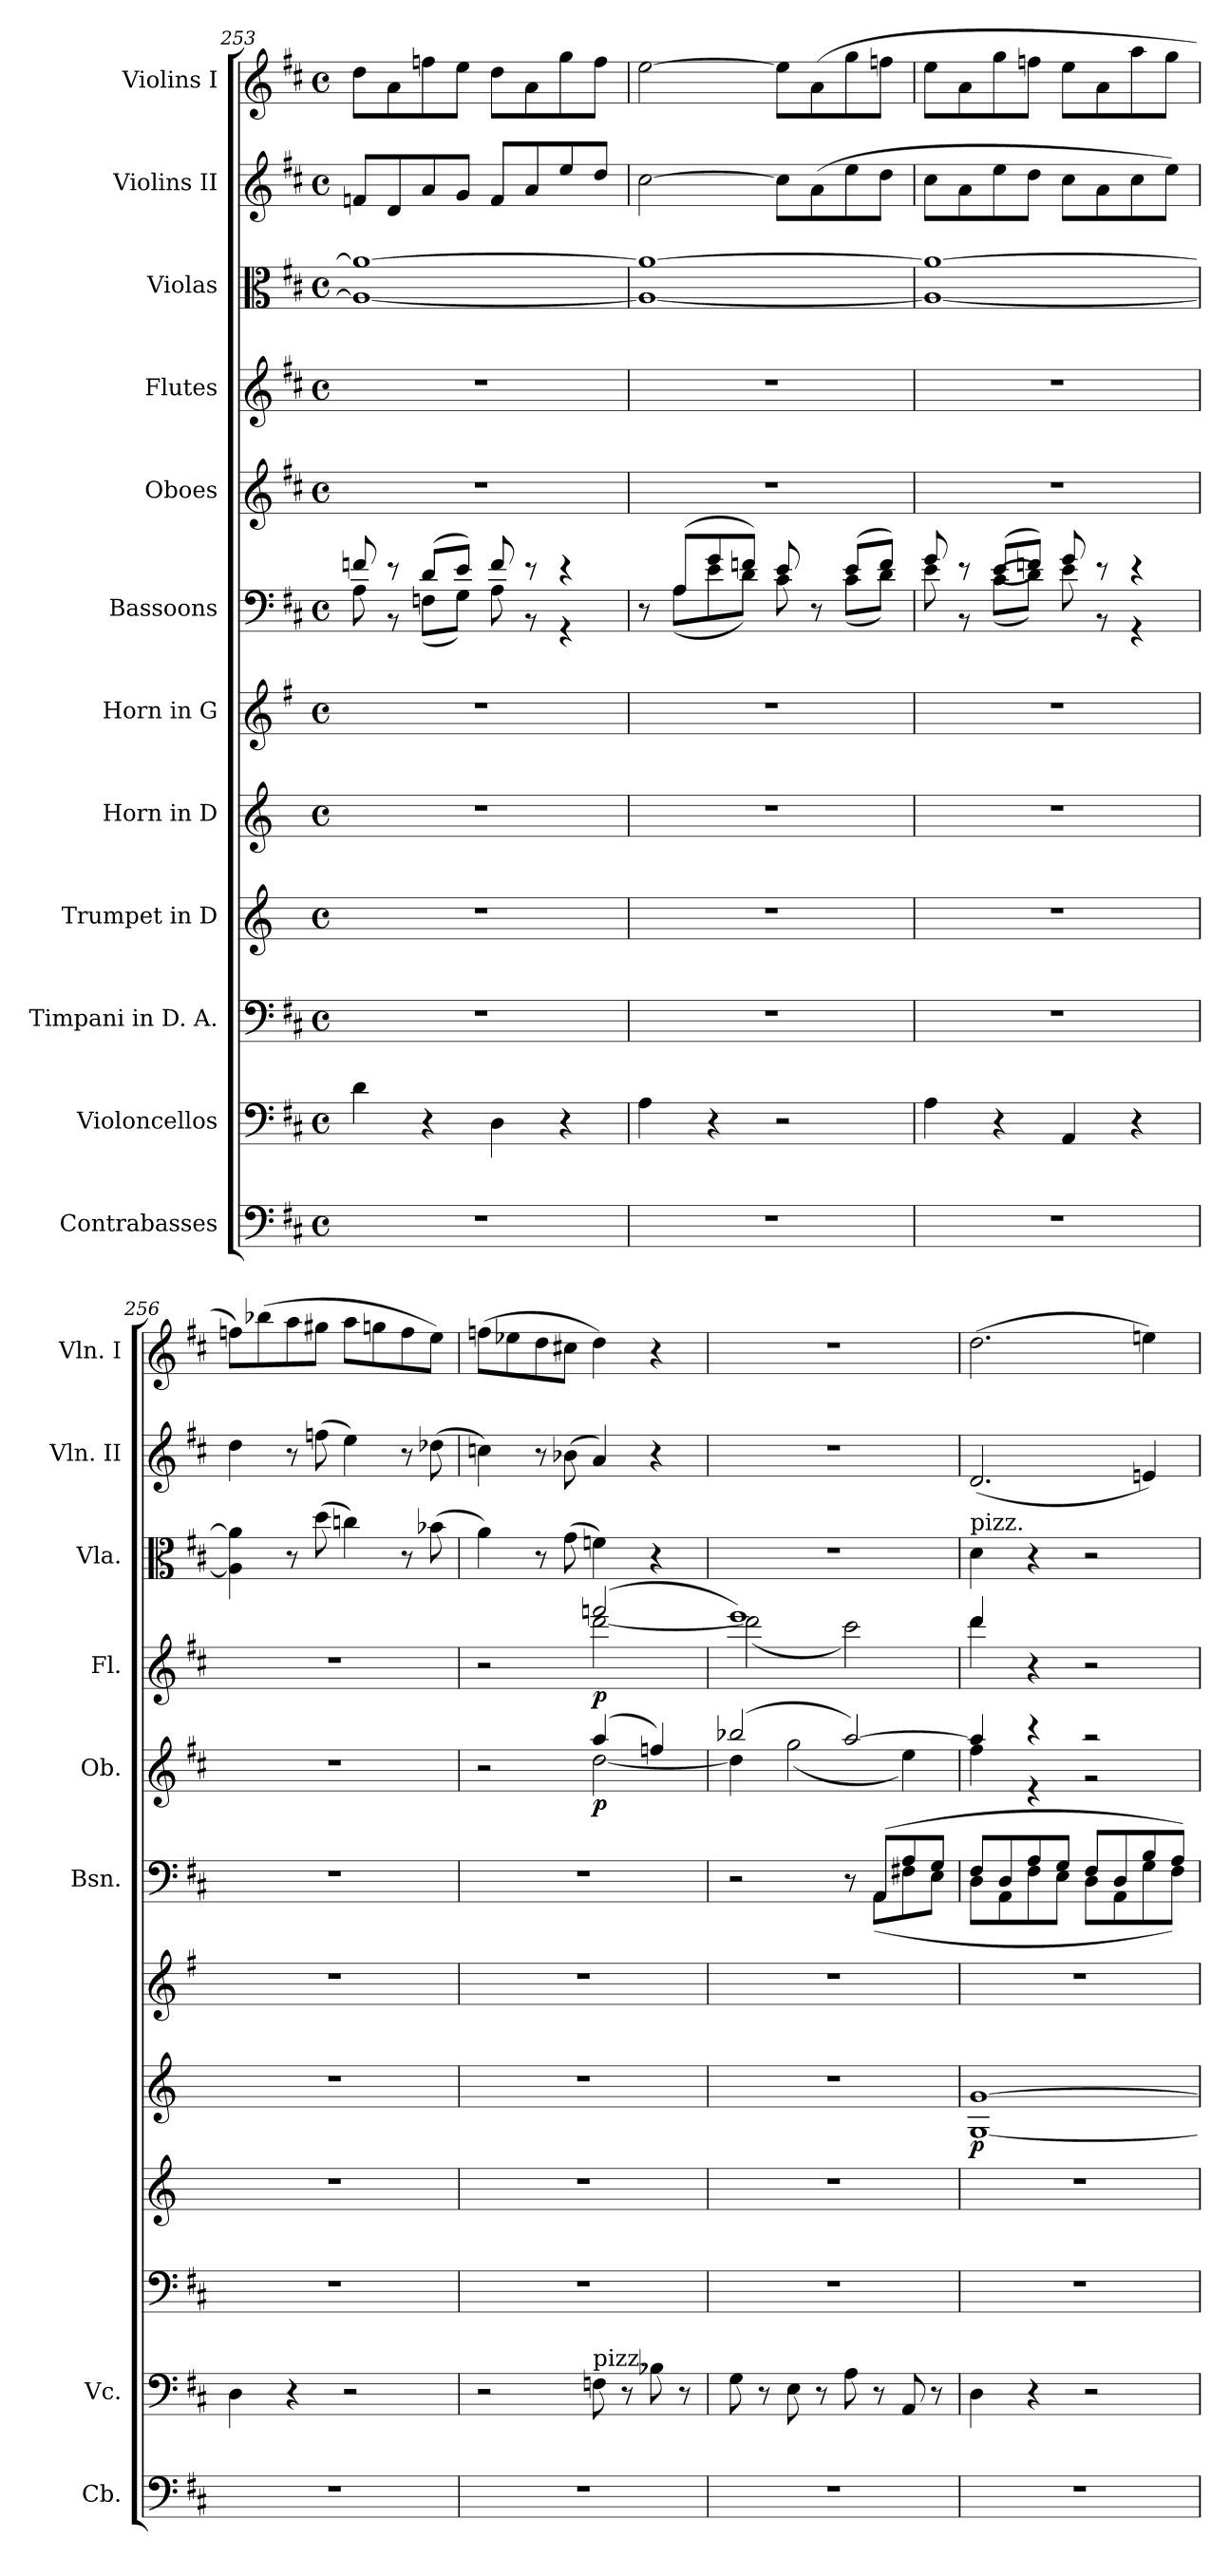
**kern	**kern	**kern	**kern	**kern	**dynam	**kern	**kern	**kern	**dynam	**kern	**dynam	**kern	**kern	**kern
*part12	*part11	*part10	*part9	*part8	*part8	*part7	*part6	*part5	*part5	*part4	*part4	*part3	*part2	*part1
*staff12	*staff11	*staff10	*staff9	*staff8	*staff8	*staff7	*staff6	*staff5	*staff5	*staff4	*staff4	*staff3	*staff2	*staff1
*I"Contrabasses	*I"Violoncellos	*I"Timpani in D. A.	*I"Trumpet in D	*I"Horn in D	*	*I"Horn in G	*I"Bassoons	*I"Oboes	*	*I"Flutes	*	*I"Violas	*I"Violins II	*I"Violins I
*I'Cb.	*I'Vc.	*	*	*	*	*	*I'Bsn.	*I'Ob.	*	*I'Fl.	*	*I'Vla.	*I'Vln. II	*I'Vln. I
*clefF4	*clefF4	*clefF4	*clefG2	*clefG2	*	*clefG2	*clefF4	*clefG2	*	*clefG2	*	*clefC3	*clefG2	*clefG2
*ITrd7c12	*	*	*ITrd-1c-2	*ITrd6c10	*	*ITrd3c5	*	*	*	*	*	*	*	*
*k[f#c#]	*k[f#c#]	*k[f#c#]	*k[f#c#]	*k[f#c#]	*	*k[f#c#]	*k[f#c#]	*k[f#c#]	*	*k[f#c#]	*	*k[f#c#]	*k[f#c#]	*k[f#c#]
*M4/4	*M4/4	*M4/4	*M4/4	*M4/4	*	*M4/4	*M4/4	*M4/4	*	*M4/4	*	*M4/4	*M4/4	*M4/4
*met(c)	*met(c)	*met(c)	*met(c)	*met(c)	*	*met(c)	*met(c)	*met(c)	*	*met(c)	*	*met(c)	*met(c)	*met(c)
=253	=253	=253	=253	=253	=253	=253	=253	=253	=253	=253	=253	=253	=253	=253
*	*	*	*	*	*	*	*^	*	*	*	*	*	*	*
1r	4d\	1r	1r	1r	.	1r	8fn/	8A\	1r	.	1r	.	1A_ 1a_	8fn/L	8dd\L
.	.	.	.	.	.	.	8r	8r	.	.	.	.	.	8d/	8a\
.	4r	.	.	.	.	.	(>8d/L	(<8Fn\L	.	.	.	.	.	8a/	8ffn\
.	.	.	.	.	.	.	8e/J)	8G\J)	.	.	.	.	.	8g/J	8ee\J
.	4D\	.	.	.	.	.	8f/	8A\	.	.	.	.	.	8f/L	8dd\L
.	.	.	.	.	.	.	8r	8r	.	.	.	.	.	8a/	8a\
.	4r	.	.	.	.	.	4r	4r	.	.	.	.	.	8ee/	8gg\
.	.	.	.	.	.	.	.	.	.	.	.	.	.	8dd/J	8ff\J
!!LO:PB:g=z
=254	=254	=254	=254	=254	=254	=254	=254	=254	=254	=254	=254	=254	=254	=254	=254
1r	4A\	1r	1r	1r	.	1r	8r	8ryy	1r	.	1r	.	1A_ 1a_	[2cc#\	[2ee\
.	.	.	.	.	.	.	(>8A/L	(<8A\L	.	.	.	.	.	.	.
.	4r	.	.	.	.	.	8g/	8e\	.	.	.	.	.	.	.
.	.	.	.	.	.	.	8fn/J)	8d\J)	.	.	.	.	.	.	.
.	2r	.	.	.	.	.	8e/	8c#\	.	.	.	.	.	8cc#\L]	8ee\L]
.	.	.	.	.	.	.	8r	8ryy	.	.	.	.	.	(>8a\	(>8a\
.	.	.	.	.	.	.	(>8e/L	(<8c#\L	.	.	.	.	.	8ee\	8gg\
.	.	.	.	.	.	.	8f/J)	8d\J)	.	.	.	.	.	8dd\J	8ffn\J
=255	=255	=255	=255	=255	=255	=255	=255	=255	=255	=255	=255	=255	=255	=255	=255
1r	4A\	1r	1r	1r	.	1r	8g/	8e\	1r	.	1r	.	1A_ 1a_	8cc#\L	8ee\L
.	.	.	.	.	.	.	8r	8r	.	.	.	.	.	8a\	8a\
.	4r	.	.	.	.	.	(>(>8e/L	(<(<8c#\L	.	.	.	.	.	8ee\	8gg\
.	.	.	.	.	.	.	8fn/J))	8d\J))	.	.	.	.	.	8dd\J	8ffn\J
.	4AA/	.	.	.	.	.	8g/	8e\	.	.	.	.	.	8cc#\L	8ee\L
.	.	.	.	.	.	.	8r	8r	.	.	.	.	.	8a\	8a\
.	4r	.	.	.	.	.	4r	4r	.	.	.	.	.	8cc#\	8aa\
.	.	.	.	.	.	.	.	.	.	.	.	.	.	8ee\J)	8gg\J
*	*	*	*	*	*	*	*v	*v	*	*	*	*	*	*	*
=256	=256	=256	=256	=256	=256	=256	=256	=256	=256	=256	=256	=256	=256	=256
1r	4D\	1r	1r	1r	.	1r	1r	1r	.	1r	.	4A\] 4a\]	4dd\	8ffn\L)
.	.	.	.	.	.	.	.	.	.	.	.	.	.	(>8bb-X\
.	4r	.	.	.	.	.	.	.	.	.	.	8r	8r	8aa\
.	.	.	.	.	.	.	.	.	.	.	.	(>8dd\	(>8ffn\	8gg#X\J
.	2r	.	.	.	.	.	.	.	.	.	.	4ccn\)	4ee\)	8aa\L
.	.	.	.	.	.	.	.	.	.	.	.	.	.	8ggn\
.	.	.	.	.	.	.	.	.	.	.	.	8r	8r	8ff\
.	.	.	.	.	.	.	.	.	.	.	.	(>8b-X\	(>8dd-X\	8ee\J)
!!LO:PB:g=z
=257	=257	=257	=257	=257	=257	=257	=257	=257	=257	=257	=257	=257	=257	=257
*	*	*	*	*	*	*	*	*^	*	*^	*	*	*	*
1r	2r	1r	1r	1r	.	1r	1r	2r	2ryy	.	2r	2ryy	.	4a\)	4ccn\)	(>8ffn\L
.	.	.	.	.	.	.	.	.	.	.	.	.	.	.	.	8ee-X\
.	.	.	.	.	.	.	.	.	.	.	.	.	.	8r	8r	8dd\
.	.	.	.	.	.	.	.	.	.	.	.	.	.	(>8g\	(>8b-X\	8cc#X\J
!	!LO:TX:a:t=pizz.	!	!	!	!	!	!	!	!	!	!	!	!	!	!	!
!	!	!	!	!	!	!	!	!	!	!LO:DY:b	!	!	!LO:DY:b	!	!	!
.	8Fn\	.	.	.	.	.	.	(>4aa/	[2dd\	p	(>2fffn/	[2ddd\	p	4fn\)	4a/)	4dd\)
.	8r	.	.	.	.	.	.	.	.	.	.	.	.	.	.	.
.	8B-X\	.	.	.	.	.	.	4ffn/)	.	.	.	.	.	4r	4r	4r
.	8r	.	.	.	.	.	.	.	.	.	.	.	.	.	.	.
=258	=258	=258	=258	=258	=258	=258	=258	=258	=258	=258	=258	=258	=258	=258	=258	=258
*	*	*	*	*	*	*	*^	*	*	*	*	*	*	*	*	*
1r	8G\	1r	1r	1r	.	1r	2r	8ryy	(>2bb-X/	4dd\]	.	1eee)	(<2ddd\]	.	1r	1r	1r
*	*	*	*	*	*	*	*v	*v	*	*	*	*	*	*	*	*	*
.	8r	.	.	.	.	.	.	.	.	.	.	.	.	.	.	.
.	8E\	.	.	.	.	.	.	.	(<2gg\	.	.	.	.	.	.	.
.	8r	.	.	.	.	.	.	.	.	.	.	.	.	.	.	.
.	8A\	.	.	.	.	.	8r	[2aa/)	.	.	.	2ccc#\)	.	.	.	.
*	*	*	*	*	*	*	*^	*	*	*	*	*	*	*	*	*
.	8r	.	.	.	.	.	(>8AA/L	(<8AA\L	.	.	.	.	.	.	.	.	.
.	8AA/	.	.	.	.	.	8A/	8F#X\	.	4ee\)	.	.	.	.	.	.	.
.	8r	.	.	.	.	.	8G/J	8E\J	.	.	.	.	.	.	.	.	.
=259	=259	=259	=259	=259	=259	=259	=259	=259	=259	=259	=259	=259	=259	=259	=259	=259	=259
!	!	!	!	!	!	!	!	!	!	!	!	!	!	!	!LO:TX:a:t=pizz.	!	!
!	!	!	!	!	!LO:DY:b	!	!	!	!	!	!	!	!	!	!	!	!
1r	4D\	1r	1r	[1AA [1A	p	1r	8F#/L	8D\L	4aa/]	4ff#\	.	4ddd/	4ddd\	.	4d\	(<2.d/	(>2.dd\
.	.	.	.	.	.	.	8D/	8AA\	.	.	.	.	.	.	.	.	.
.	4r	.	.	.	.	.	8A/	8F#\	4r	4r	.	4r	2.ryy	.	4r	.	.
.	.	.	.	.	.	.	8G/J	8E\J	.	.	.	.	.	.	.	.	.
.	2r	.	.	.	.	.	8F#/L	8D\L	2r	2r	.	2r	.	.	2r	.	.
.	.	.	.	.	.	.	8D/	8AA\	.	.	.	.	.	.	.	.	.
.	.	.	.	.	.	.	8B/	8G\	.	.	.	.	.	.	.	4en/)	4een\)
.	.	.	.	.	.	.	8A/J)	8F#\J)	.	.	.	.	.	.	.	.	.
*	*	*	*	*	*	*	*v	*v	*	*	*	*v	*v	*	*	*	*
*	*	*	*	*	*	*	*	*v	*v	*	*	*	*	*	*
=	=	=	=	=	=	=	=	=	=	=	=	=	=	=
*-	*-	*-	*-	*-	*-	*-	*-	*-	*-	*-	*-	*-	*-	*-
